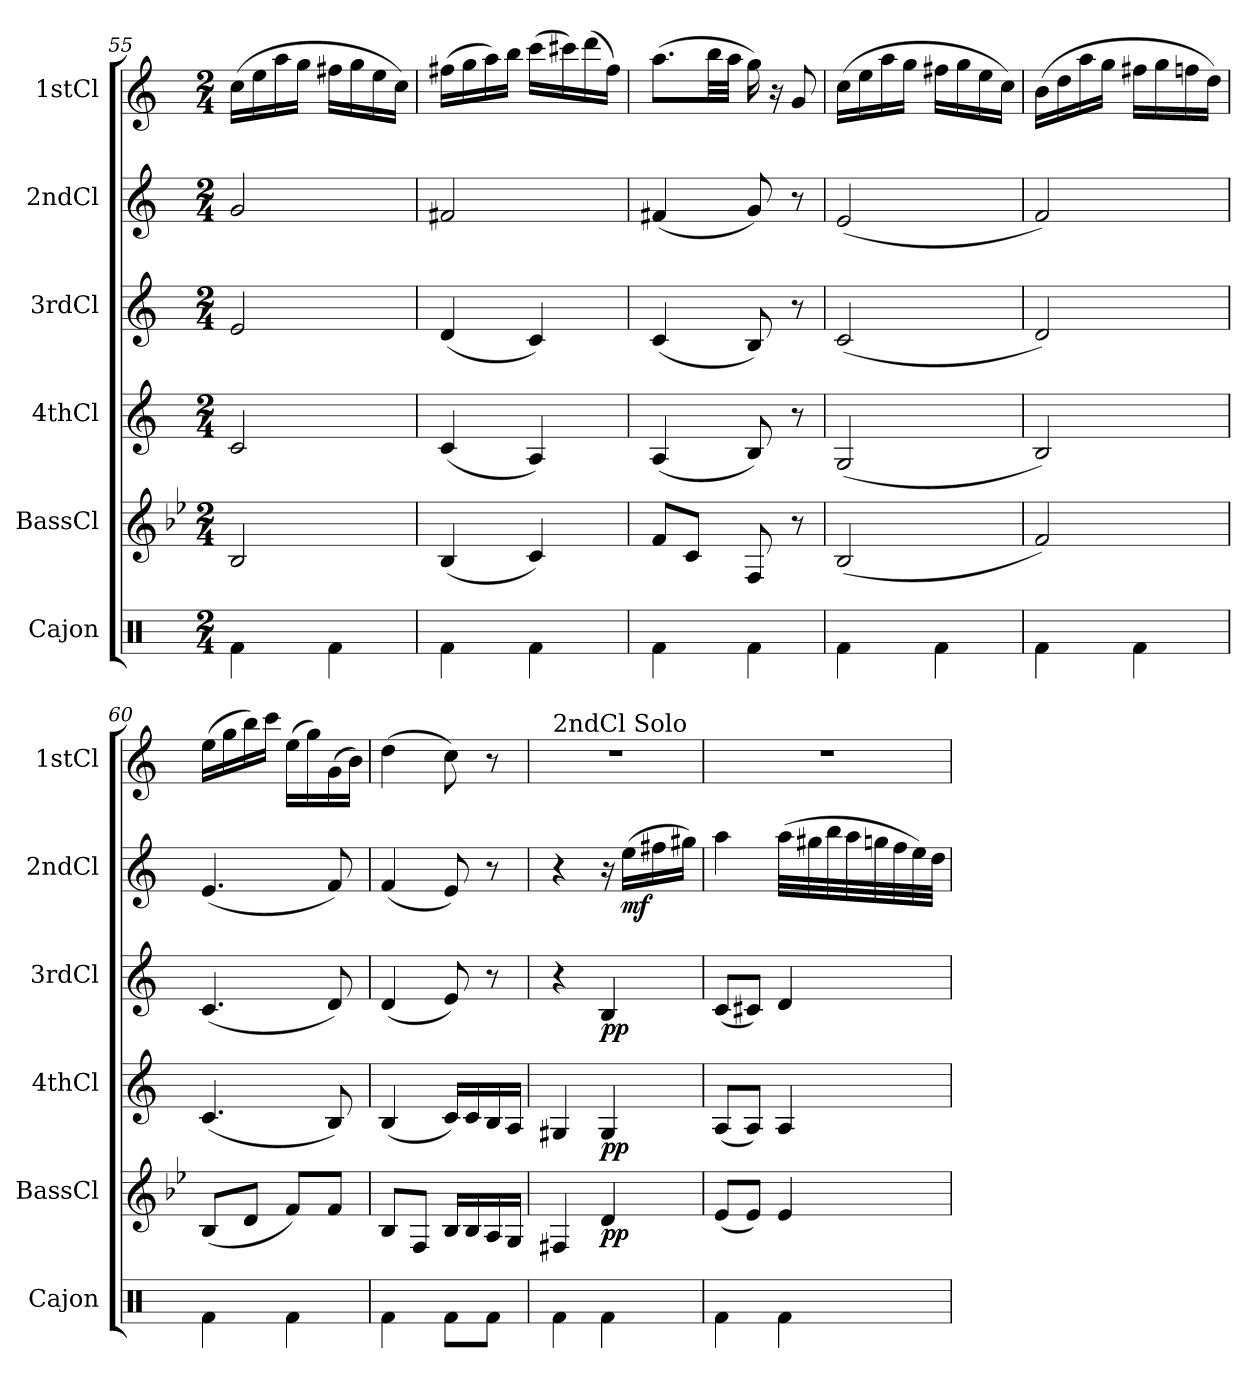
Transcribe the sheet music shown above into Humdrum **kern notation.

**kern	**kern	**dynam	**kern	**dynam	**kern	**dynam	**kern	**dynam	**kern
*part6	*part5	*part5	*part4	*part4	*part3	*part3	*part2	*part2	*part1
*staff6	*staff5	*staff5	*staff4	*staff4	*staff3	*staff3	*staff2	*staff2	*staff1
*I"Cajon	*I"BassCl	*	*I"4thCl	*	*I"3rdCl	*	*I"2ndCl	*	*I"1stCl
*I'Cajon	*I'BassCl	*	*I'4thCl	*	*I'3rdCl	*	*I'2ndCl	*	*I'1stCl
*clefX	*clefG2	*	*clefG2	*	*clefG2	*	*clefG2	*	*clefG2
*	*ITrd8c14	*	*ITrd1c2	*	*ITrd1c2	*	*ITrd1c2	*	*ITrd1c2
*k[]	*k[b-e-]	*	*k[b-e-]	*	*k[b-e-]	*	*k[b-e-]	*	*k[b-e-]
*M2/4	*M2/4	*	*M2/4	*	*M2/4	*	*M2/4	*	*M2/4
=55	=55	=55	=55	=55	=55	=55	=55	=55	=55
4Rf\	2BB-/	.	2B-/	.	2d/	.	2f/	.	(16b-\LL
.	.	.	.	.	.	.	.	.	16dd\
.	.	.	.	.	.	.	.	.	16gg\
.	.	.	.	.	.	.	.	.	16ff\JJ
4Rf\	.	.	.	.	.	.	.	.	16een\LL
.	.	.	.	.	.	.	.	.	16ff\
.	.	.	.	.	.	.	.	.	16dd\
.	.	.	.	.	.	.	.	.	16b-\JJ)
=56	=56	=56	=56	=56	=56	=56	=56	=56	=56
4Rf\	(4BB-/	.	(4B-/	.	(4c/	.	2en/	.	(16een\LL
.	.	.	.	.	.	.	.	.	16ff\
.	.	.	.	.	.	.	.	.	16gg\)
.	.	.	.	.	.	.	.	.	16aa\JJ
4Rf\	4C/)	.	4G/)	.	4B-/)	.	.	.	(16bb-\LL
.	.	.	.	.	.	.	.	.	16bbn\)
.	.	.	.	.	.	.	.	.	(16ccc\
.	.	.	.	.	.	.	.	.	16ee\JJ)
=57	=57	=57	=57	=57	=57	=57	=57	=57	=57
4Rf\	8F/L	.	(4G/	.	(4B-/	.	(4en/	.	(8.gg\L
.	8C/J	.	.	.	.	.	.	.	.
.	.	.	.	.	.	.	.	.	32aa\LL
.	.	.	.	.	.	.	.	.	32gg\JJJ
4Rf\	8FF/	.	8A/)	.	8A/)	.	8f/)	.	16ff\)
.	.	.	.	.	.	.	.	.	16r
.	8r	.	8r	.	8r	.	8r	.	8f/
!!LO:LB:g=z
=58	=58	=58	=58	=58	=58	=58	=58	=58	=58
4Rf\	(2BB-/	.	(2F/	.	(2B-/	.	(2d/	.	(16b-\LL
.	.	.	.	.	.	.	.	.	16dd\
.	.	.	.	.	.	.	.	.	16gg\
.	.	.	.	.	.	.	.	.	16ff\JJ
4Rf\	.	.	.	.	.	.	.	.	16een\LL
.	.	.	.	.	.	.	.	.	16ff\
.	.	.	.	.	.	.	.	.	16dd\
.	.	.	.	.	.	.	.	.	16b-\JJ)
=59	=59	=59	=59	=59	=59	=59	=59	=59	=59
4Rf\	2F/)	.	2A/)	.	2c/)	.	2e-/)	.	(16a\LL
.	.	.	.	.	.	.	.	.	16cc\
.	.	.	.	.	.	.	.	.	16gg\
.	.	.	.	.	.	.	.	.	16ff\JJ
4Rf\	.	.	.	.	.	.	.	.	16een\LL
.	.	.	.	.	.	.	.	.	16ff\
.	.	.	.	.	.	.	.	.	16ee-X\
.	.	.	.	.	.	.	.	.	16cc\JJ)
=60	=60	=60	=60	=60	=60	=60	=60	=60	=60
4Rf\	(8BB-/L	.	(4.B-/	.	(4.B-/	.	(4.d/	.	(16dd\LL
.	.	.	.	.	.	.	.	.	16ff\
.	8D/J	.	.	.	.	.	.	.	16aa\)
.	.	.	.	.	.	.	.	.	16bb-\JJ
4Rf\	8F/L)	.	.	.	.	.	.	.	(16dd\LL
.	.	.	.	.	.	.	.	.	16ff\)
.	8F/J	.	8A/)	.	8c/)	.	8e-/)	.	(16f\
.	.	.	.	.	.	.	.	.	16a\JJ)
=61	=61	=61	=61	=61	=61	=61	=61	=61	=61
4Rf\	8BB-/L	.	(4A/	.	(4c/	.	(4e-/	.	(4cc\
.	8FF/J	.	.	.	.	.	.	.	.
8Rf\L	16BB-/LL	.	16B-/LL)	.	8d/)	.	8d/)	.	8b-\)
.	16BB-/	.	16B-/	.	.	.	.	.	.
8Rf\J	16AA/	.	16A/	.	8r	.	8r	.	8r
.	16GG/JJ	.	16G/JJ	.	.	.	.	.	.
!!LO:PB:g=z
=62	=62	=62	=62	=62	=62	=62	=62	=62	=62
!	!	!	!	!	!	!	!	!	!LO:TX:a:t=2ndCl Solo
4Rf\	4FF#X/	.	4F#X/	.	4r	.	4r	.	2r
!	!	!LO:DY:b	!	!LO:DY:b	!	!LO:DY:b	!	!	!
4Rf\	4D/	pp	4F#/	pp	4A/	pp	16r	.	.
!	!	!	!	!	!	!	!	!LO:DY:b	!
.	.	.	.	.	.	.	(16dd\LL	mf	.
.	.	.	.	.	.	.	16een\	.	.
.	.	.	.	.	.	.	16ff#X\JJ)	.	.
=63	=63	=63	=63	=63	=63	=63	=63	=63	=63
4Rf\	(8E-/L	.	(8G/L	.	(8B-/L	.	4gg\	.	2r
.	8E-/J)	.	8G/J)	.	8Bn/J)	.	.	.	.
4Rf\	4E-/	.	4G/	.	4c/	.	(32gg\LLL	.	.
.	.	.	.	.	.	.	32ff#X\	.	.
.	.	.	.	.	.	.	32aa\	.	.
.	.	.	.	.	.	.	32gg\	.	.
.	.	.	.	.	.	.	32ffn\	.	.
.	.	.	.	.	.	.	32ee-\	.	.
.	.	.	.	.	.	.	32dd\)	.	.
.	.	.	.	.	.	.	32cc\JJJ	.	.
=	=	=	=	=	=	=	=	=	=
*-	*-	*-	*-	*-	*-	*-	*-	*-	*-
